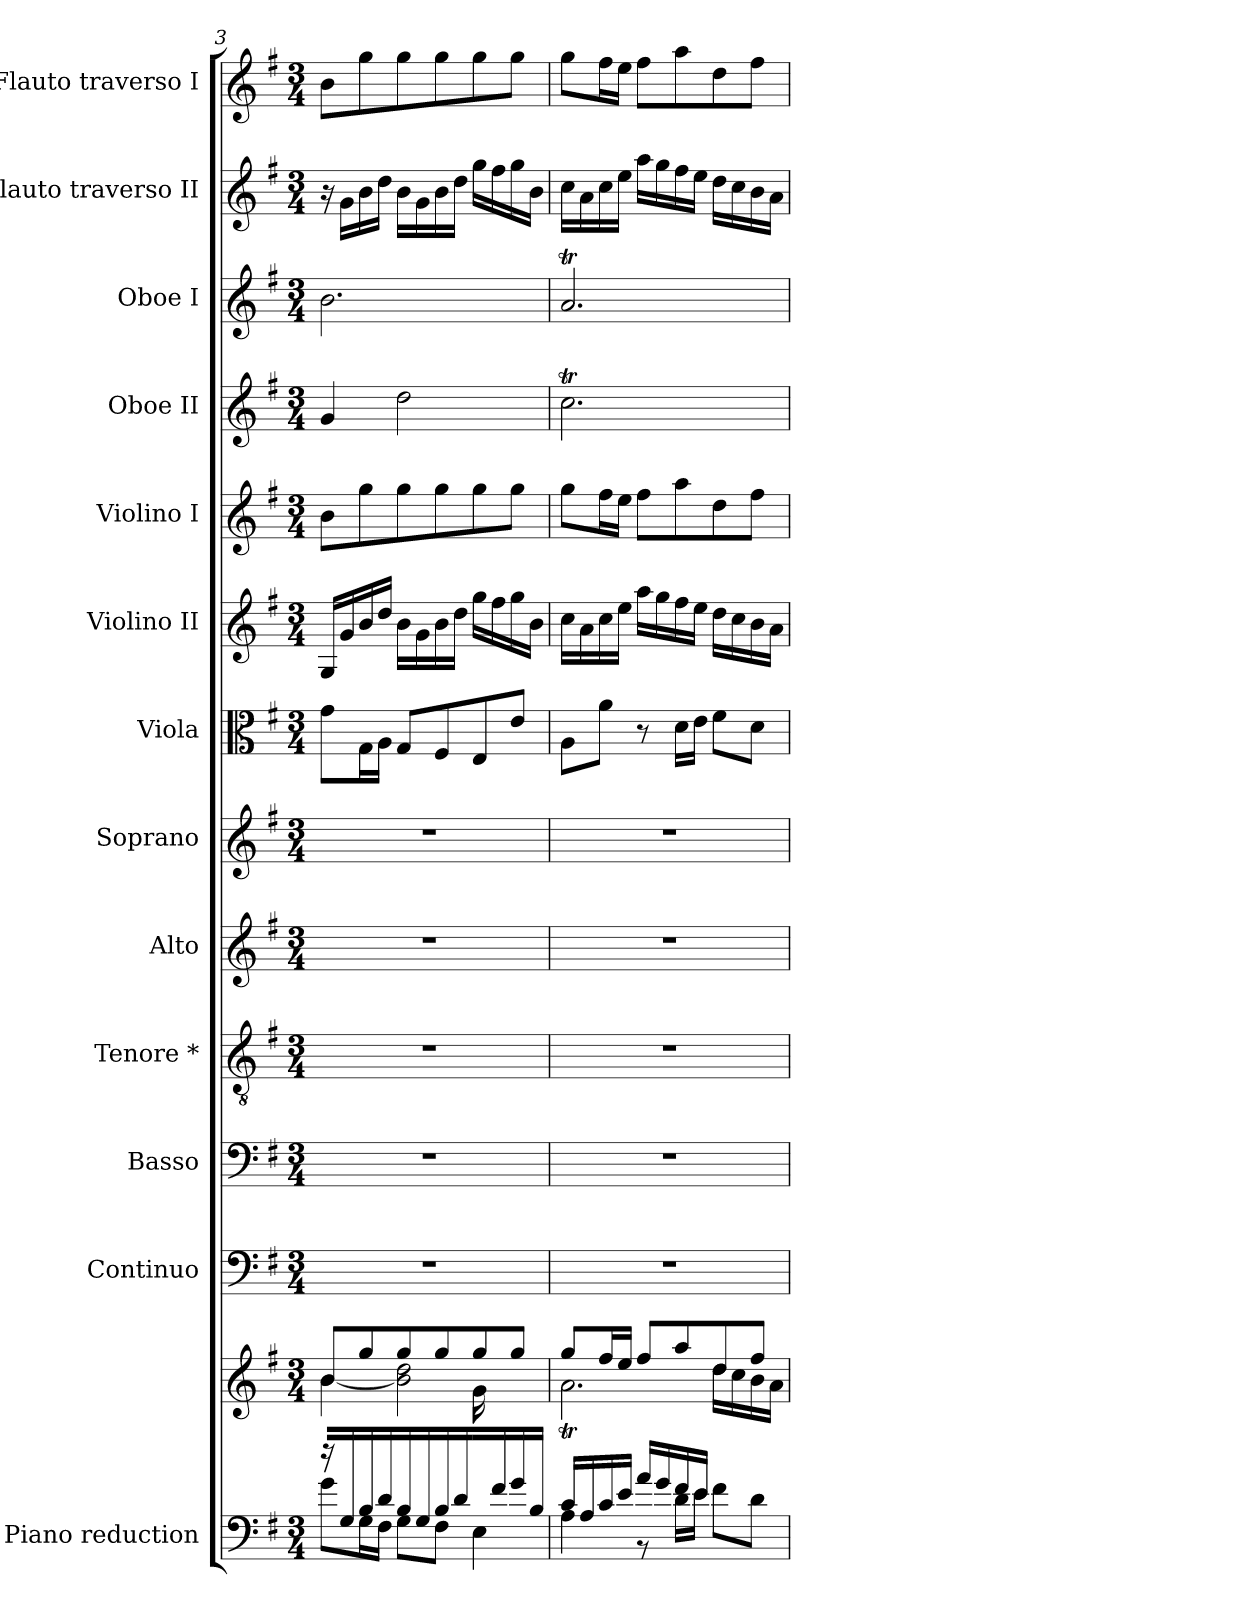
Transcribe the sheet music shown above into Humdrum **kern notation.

**kern	**kern	**kern	**kern	**kern	**kern	**kern	**kern	**kern	**kern	**kern	**kern	**kern	**kern
*part13	*part13	*part12	*part11	*part10	*part9	*part8	*part7	*part6	*part5	*part4	*part3	*part2	*part1
*staff14	*staff13	*staff12	*staff11	*staff10	*staff9	*staff8	*staff7	*staff6	*staff5	*staff4	*staff3	*staff2	*staff1
*I"Piano reduction	*	*I"Continuo	*I"Basso	*I"Tenore *	*I"Alto	*I"Soprano	*I"Viola	*I"Violino II	*I"Violino I	*I"Oboe II	*I"Oboe I	*I"Flauto traverso II	*I"Flauto traverso I
*I'Pno	*	*	*	*	*	*	*I'Vla	*I'Vln	*I'Vln	*I'Ob	*I'Ob	*	*
*clefF4	*clefG2	*clefF4	*clefF4	*clefGv2	*clefG2	*clefG2	*clefC3	*clefG2	*clefG2	*clefG2	*clefG2	*clefG2	*clefG2
*k[f#]	*k[f#]	*k[f#]	*k[f#]	*k[f#]	*k[f#]	*k[f#]	*k[f#]	*k[f#]	*k[f#]	*k[f#]	*k[f#]	*k[f#]	*k[f#]
*M3/4	*M3/4	*M3/4	*M3/4	*M3/4	*M3/4	*M3/4	*M3/4	*M3/4	*M3/4	*M3/4	*M3/4	*M3/4	*M3/4
=3	=3	=3	=3	=3	=3	=3	=3	=3	=3	=3	=3	=3	=3
*^	*^	*	*	*	*	*	*	*	*	*	*	*	*
*	*	*	*^	*	*	*	*	*	*	*	*	*	*	*	*
16r	8g\L	8b/L	[4b\	2ryy	2.r	2.r	2.r	2.r	2.r	8g\L	16G/LL	8b\L	4g/	2.b\	16r	8b\L
16G/LL	.	.	.	.	.	.	.	.	.	.	16g/	.	.	.	16g\LL	.
16B/	16G\L	8gg/	.	.	.	.	.	.	.	16G\L	16b/	8gg\	.	.	16b\	8gg\
16d/JJ	16F#\JJ	.	.	.	.	.	.	.	.	16A\JJ	16dd/JJ	.	.	.	16dd\JJ	.
16B/LL	8G\L	8gg/	2b\] 2dd\	.	.	.	.	.	.	8G/L	16b\LL	8gg\	2dd\	.	16b\LL	8gg\
16G/	.	.	.	.	.	.	.	.	.	.	16g\	.	.	.	16g\	.
16B/	8F#\J	8gg/	.	.	.	.	.	.	.	8F#/	16b\	8gg\	.	.	16b\	8gg\
16d/JJ	.	.	.	.	.	.	.	.	.	.	16dd\JJ	.	.	.	16dd\JJ	.
16ryy	4E\	8gg/	.	16g\LL	.	.	.	.	.	8E/	16gg\LL	8gg\	.	.	16gg\LL	8gg\
16f#/	.	.	.	8.ryy	.	.	.	.	.	.	16ff#\	.	.	.	16ff#\	.
16g/	.	8gg/J	.	.	.	.	.	.	.	8e/J	16gg\	8gg\J	.	.	16gg\	8gg\J
16B/JJ	.	.	.	.	.	.	.	.	.	.	16b\JJ	.	.	.	16b\JJ	.
=4	=4	=4	=4	=4	=4	=4	=4	=4	=4	=4	=4	=4	=4	=4	=4	=4
16c/LL	4A\	8gg/L	2.aT\	2ryy	2.r	2.r	2.r	2.r	2.r	8A\L	16cc\LL	8gg\L	2.ccT\	2.aT/	16cc\LL	8gg\L
16A/	.	.	.	.	.	.	.	.	.	.	16a\	.	.	.	16a\	.
16c/	.	16ff#/L	.	.	.	.	.	.	.	8a\J	16cc\	16ff#\L	.	.	16cc\	16ff#\L
16e/JJ	.	16ee/JJ	.	.	.	.	.	.	.	.	16ee\JJ	16ee\JJ	.	.	16ee\JJ	16ee\JJ
16a/LL	8r	8ff#/L	.	.	.	.	.	.	.	8r	16aa\LL	8ff#\L	.	.	16aa\LL	8ff#\L
16g/	.	.	.	.	.	.	.	.	.	.	16gg\	.	.	.	16gg\	.
16f#/	16d\LL	8aa/	.	.	.	.	.	.	.	16d\LL	16ff#\	8aa\	.	.	16ff#\	8aa\
16e/JJ	16e\JJ	.	.	.	.	.	.	.	.	16e\JJ	16ee\JJ	.	.	.	16ee\JJ	.
4ryy	8f#\L	8dd/	.	16dd\LL	.	.	.	.	.	8f#\L	16dd\LL	8dd\	.	.	16dd\LL	8dd\
.	.	.	.	16cc\	.	.	.	.	.	.	16cc\	.	.	.	16cc\	.
.	8d\J	8ff#/J	.	16b\	.	.	.	.	.	8d\J	16b\	8ff#\J	.	.	16b\	8ff#\J
.	.	.	.	16a\JJ	.	.	.	.	.	.	16a\JJ	.	.	.	16a\JJ	.
*v	*v	*	*	*	*	*	*	*	*	*	*	*	*	*	*	*
*	*v	*v	*v	*	*	*	*	*	*	*	*	*	*	*	*
=	=	=	=	=	=	=	=	=	=	=	=	=	=
*-	*-	*-	*-	*-	*-	*-	*-	*-	*-	*-	*-	*-	*-
